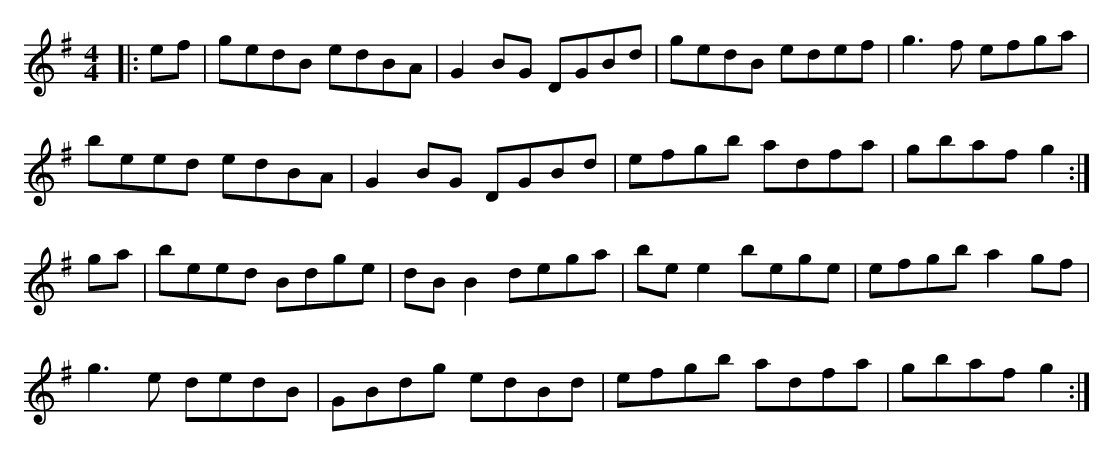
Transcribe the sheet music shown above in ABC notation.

X:1
M:4/4
K:G
|:ef|gedB edBA|G2BG DGBd|gedB edef|g3f efga|
beed edBA|G2BG DGBd|efgb adfa|gbaf g2:|
ga|beed Bdge|dBB2 dega|bee2 bege|efgb a2gf|
g3e dedB|GBdg edBd|efgb adfa|gbaf g2:|
